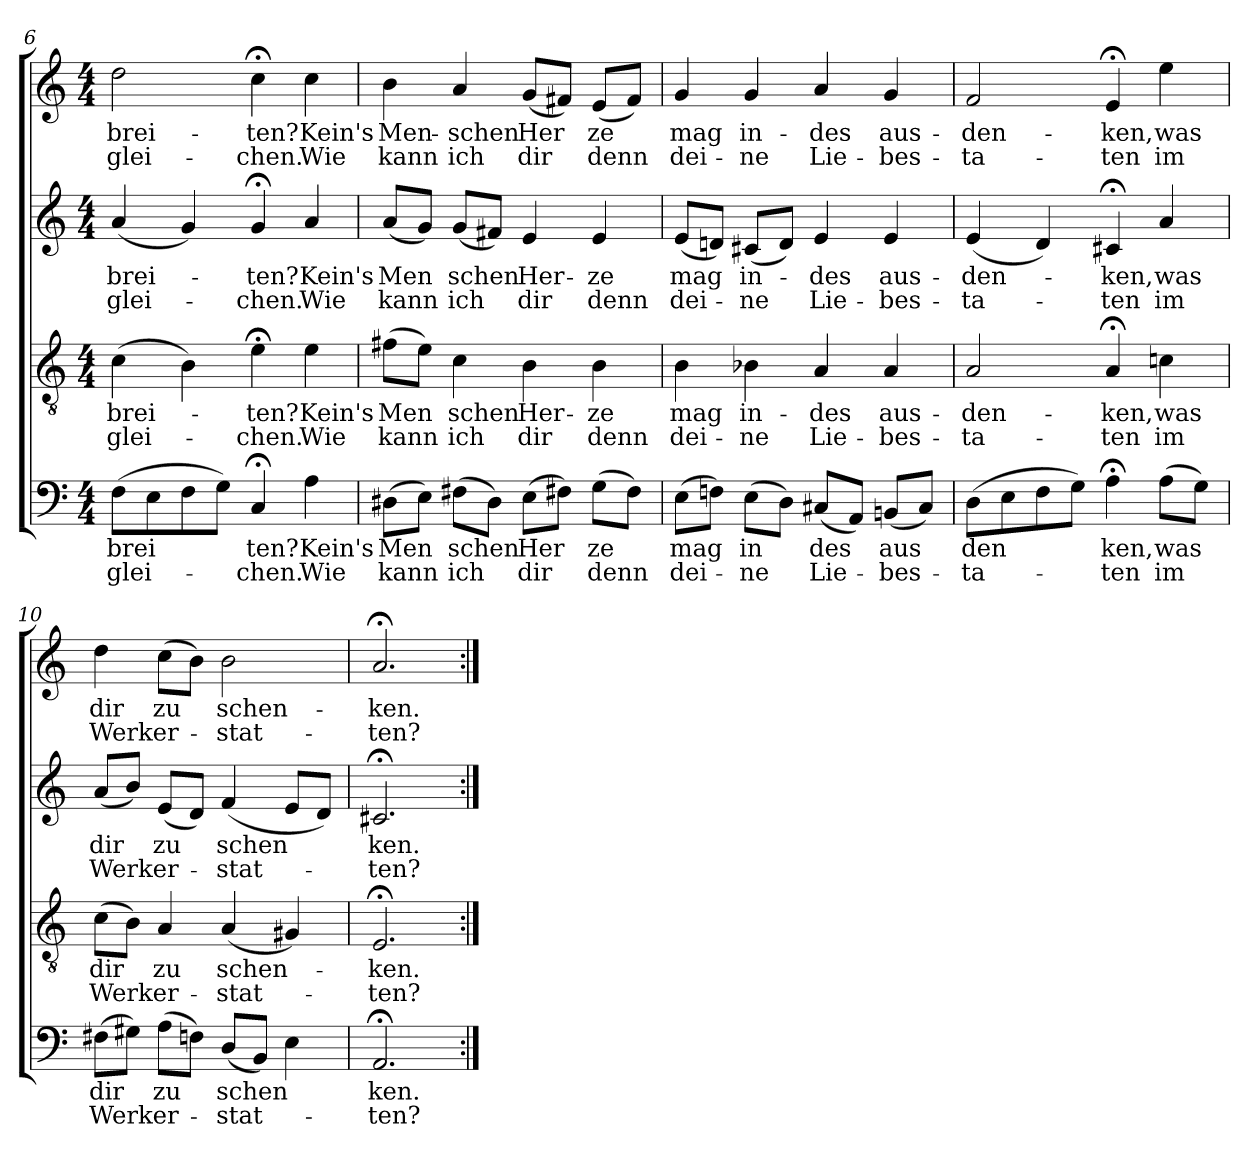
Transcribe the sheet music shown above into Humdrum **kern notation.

**kern	**text	**text	**kern	**text	**text	**kern	**text	**text	**kern	**text	**text
*part4	*part4	*part4	*part3	*part3	*part3	*part2	*part2	*part2	*part1	*part1	*part1
*staff4	*staff4	*staff4	*staff3	*staff3	*staff3	*staff2	*staff2	*staff2	*staff1	*staff1	*staff1
*clefF4	*	*	*clefGv2	*	*	*clefG2	*	*	*clefG2	*	*
*k[]	*	*	*k[]	*	*	*k[]	*	*	*k[]	*	*
*C:	*	*	*C:	*	*	*C:	*	*	*C:	*	*
*M4/4	*	*	*M4/4	*	*	*M4/4	*	*	*M4/4	*	*
=6	=6	=6	=6	=6	=6	=6	=6	=6	=6	=6	=6
!	!LO:LY:b	!LO:LY:b	!	!LO:LY:b	!LO:LY:b	!	!LO:LY:b	!LO:LY:b	!	!LO:LY:b	!LO:LY:b
(>8F\L	brei	glei-	(>4c\	-brei-	glei-	(<4a/	-brei-	glei-	2dd\	brei-	glei-
8E\	.	.	.	.	.	.	.	.	.	.	.
8F\	.	.	4B\)	.	.	4g/)	.	.	.	.	.
8G\J)	.	.	.	.	.	.	.	.	.	.	.
!	!LO:LY:b	!LO:LY:b	!	!LO:LY:b	!LO:LY:b	!	!LO:LY:b	!LO:LY:b	!	!LO:LY:b	!LO:LY:b
4C;/	ten?	-chen.	4e;<\	-ten?	-chen.	4g;/	-ten?	-chen.	4cc;<\	-ten?	-chen.
!	!LO:LY:b	!LO:LY:b	!	!LO:LY:b	!LO:LY:b	!	!LO:LY:b	!LO:LY:b	!	!LO:LY:b	!LO:LY:b
4A\	Kein's	Wie	4e\	Kein's	Wie	4a/	Kein's	Wie	4cc\	Kein's	Wie
=7	=7	=7	=7	=7	=7	=7	=7	=7	=7	=7	=7
!	!LO:LY:b	!LO:LY:b	!	!LO:LY:b	!LO:LY:b	!	!LO:LY:b	!LO:LY:b	!	!LO:LY:b	!LO:LY:b
(>8D#X\L	Men	kann	(>8f#X\L	Men	kann	(<8a/L	Men	kann	4b\	Men-	kann
8E\J)	.	.	8e\J)	.	.	8g/J)	.	.	.	.	.
!	!LO:LY:b	!LO:LY:b	!	!LO:LY:b	!LO:LY:b	!	!LO:LY:b	!LO:LY:b	!	!LO:LY:b	!LO:LY:b
(>8F#X\L	schen	ich	4c\	schen	ich	(<8g/L	schen	ich	4a/	-schen	ich
8D#\J)	.	.	.	.	.	8f#X/J)	.	.	.	.	.
!	!LO:LY:b	!LO:LY:b	!	!LO:LY:b	!LO:LY:b	!	!LO:LY:b	!LO:LY:b	!	!LO:LY:b	!LO:LY:b
(>8E\L	Her	dir	4B\	Her-	dir	4e/	Her-	dir	(<8g/L	Her	dir
8F#X\J)	.	.	.	.	.	.	.	.	8f#X/J)	.	.
!	!LO:LY:b	!LO:LY:b	!	!LO:LY:b	!LO:LY:b	!	!LO:LY:b	!LO:LY:b	!	!LO:LY:b	!LO:LY:b
(>8G\L	ze	denn	4B\	-ze	denn	4e/	-ze	denn	(<8e/L	ze	denn
8F#\J)	.	.	.	.	.	.	.	.	8f#/J)	.	.
!!LO:LB:g=z
=8	=8	=8	=8	=8	=8	=8	=8	=8	=8	=8	=8
!	!LO:LY:b	!LO:LY:b	!	!LO:LY:b	!LO:LY:b	!	!LO:LY:b	!LO:LY:b	!	!LO:LY:b	!LO:LY:b
(>8E\L	mag	dei-	4B\	mag	dei-	(<8e/L	mag	dei-	4g/	mag	dei-
8Fn\J)	.	.	.	.	.	8dn/J)	.	.	.	.	.
!	!LO:LY:b	!LO:LY:b	!	!LO:LY:b	!LO:LY:b	!	!LO:LY:b	!LO:LY:b	!	!LO:LY:b	!LO:LY:b
(>8E\L	in	-ne	4B-X\	in-	-ne	(<8c#X/L	in-	-ne	4g/	in-	-ne
8D\J)	.	.	.	.	.	8d/J)	.	.	.	.	.
!	!LO:LY:b	!LO:LY:b	!	!LO:LY:b	!LO:LY:b	!	!LO:LY:b	!LO:LY:b	!	!LO:LY:b	!LO:LY:b
(<8C#X/L	des	Lie-	4A/	-des	Lie-	4e/	-des	Lie-	4a/	-des	Lie-
8AA/J)	.	.	.	.	.	.	.	.	.	.	.
!	!LO:LY:b	!LO:LY:b	!	!LO:LY:b	!LO:LY:b	!	!LO:LY:b	!LO:LY:b	!	!LO:LY:b	!LO:LY:b
(<8BBn/L	aus	-bes-	4A/	aus-	-bes-	4e/	aus-	-bes-	4g/	aus-	-bes-
8C#/J)	.	.	.	.	.	.	.	.	.	.	.
=9	=9	=9	=9	=9	=9	=9	=9	=9	=9	=9	=9
!	!LO:LY:b	!LO:LY:b	!	!LO:LY:b	!LO:LY:b	!	!LO:LY:b	!LO:LY:b	!	!LO:LY:b	!LO:LY:b
(>8D\L	den	-ta-	2A/	-den-	-ta-	(<4e/	-den-	-ta-	2f/	-den-	-ta-
8E\	.	.	.	.	.	.	.	.	.	.	.
8F\	.	.	.	.	.	4d/)	.	.	.	.	.
8G\J)	.	.	.	.	.	.	.	.	.	.	.
!	!LO:LY:b	!LO:LY:b	!	!LO:LY:b	!LO:LY:b	!	!LO:LY:b	!LO:LY:b	!	!LO:LY:b	!LO:LY:b
4A;<\	ken,	-ten	4A;/	-ken,	-ten	4c#X;/	-ken,	-ten	4e;/	-ken,	-ten
!	!LO:LY:b	!LO:LY:b	!	!LO:LY:b	!LO:LY:b	!	!LO:LY:b	!LO:LY:b	!	!LO:LY:b	!LO:LY:b
(>8A\L	was	im	4cn\	was	im	4a/	was	im	4ee\	was	im
8G\J)	.	.	.	.	.	.	.	.	.	.	.
=10	=10	=10	=10	=10	=10	=10	=10	=10	=10	=10	=10
!	!LO:LY:b	!LO:LY:b	!	!LO:LY:b	!LO:LY:b	!	!LO:LY:b	!LO:LY:b	!	!LO:LY:b	!LO:LY:b
(>8F#X\L	dir	Werk	(>8c\L	dir	Werk	(<8a/L	dir	Werk	4dd\	dir	Werk
8G#X\J)	.	.	8B\J)	.	.	8b/J)	.	.	.	.	.
!	!LO:LY:b	!LO:LY:b	!	!LO:LY:b	!LO:LY:b	!	!LO:LY:b	!LO:LY:b	!	!LO:LY:b	!LO:LY:b
(>8A\L	zu	er-	4A/	zu	er-	(<8e/L	zu	er-	(>8cc\L	zu	er-
8Fn\J)	.	.	.	.	.	8d/J)	.	.	8b\J)	.	.
!	!LO:LY:b	!LO:LY:b	!	!LO:LY:b	!LO:LY:b	!	!LO:LY:b	!LO:LY:b	!	!LO:LY:b	!LO:LY:b
(<8D/L	schen	-stat-	(<4A/	schen-	-stat-	(<4f/	schen	-stat-	2b\	schen-	-stat-
8BB/J)	.	.	.	.	.	.	.	.	.	.	.
4E\	.	.	4G#X/)	.	.	8e/L	.	.	.	.	.
.	.	.	.	.	.	8d/J)	.	.	.	.	.
=11	=11	=11	=11	=11	=11	=11	=11	=11	=11	=11	=11
!	!LO:LY:b	!LO:LY:b	!	!LO:LY:b	!LO:LY:b	!	!LO:LY:b	!LO:LY:b	!	!LO:LY:b	!LO:LY:b
2.AA;/	ken.	-ten?	2.E;/	-ken.	-ten?	2.c#X;/	ken.	-ten?	2.a;/	-ken.	-ten?
=:|!	=:|!	=:|!	=:|!	=:|!	=:|!	=:|!	=:|!	=:|!	=:|!	=:|!	=:|!
*-	*-	*-	*-	*-	*-	*-	*-	*-	*-	*-	*-
